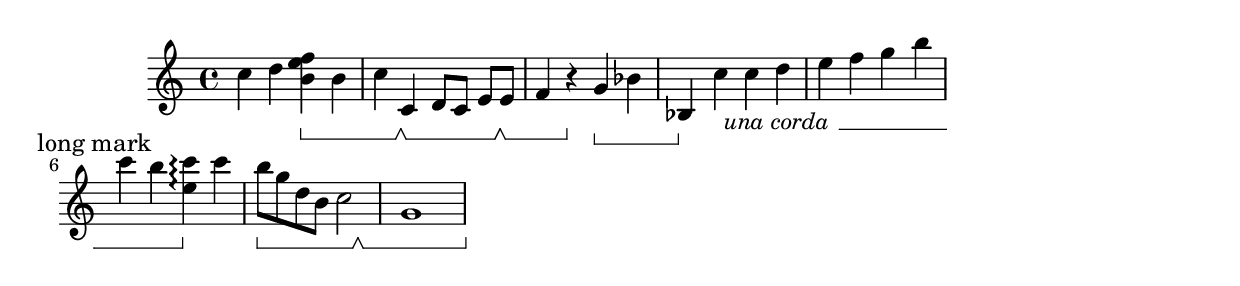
\version "2.23.14"

\header {

    texidoc = "The brackets of a piano pedal should start and end at
 the left side of the main note-column. If a note is shared between
 two brackets, these ends are flared.

At a line-break, there are no vertical endings.  Pedal changes can
be placed at spacer rests." }

\score {
     \relative {
        \set Staff.pedalSustainStyle = #'bracket

        c''4 d <e f b,> \sustainOn b c c, \sustainOff \sustainOn  d8[ c]  e8[
            e \sustainOff \sustainOn]  f4 r \sustainOff
            g \sustainOn bes bes, \sustainOff c'

        \set Staff.pedalUnaCordaStyle = #'mixed

        c4 d \unaCorda e f g b \break
        \tweak self-alignment-X #CENTER \textMark "long mark"
        c b <c e,>\arpeggio \treCorde c |
        b8\sustainOn g d b <<c2 {s4 s4\sustainOff\sustainOn }>> |
        g1
    }
    \layout { ragged-right = ##t }
}
